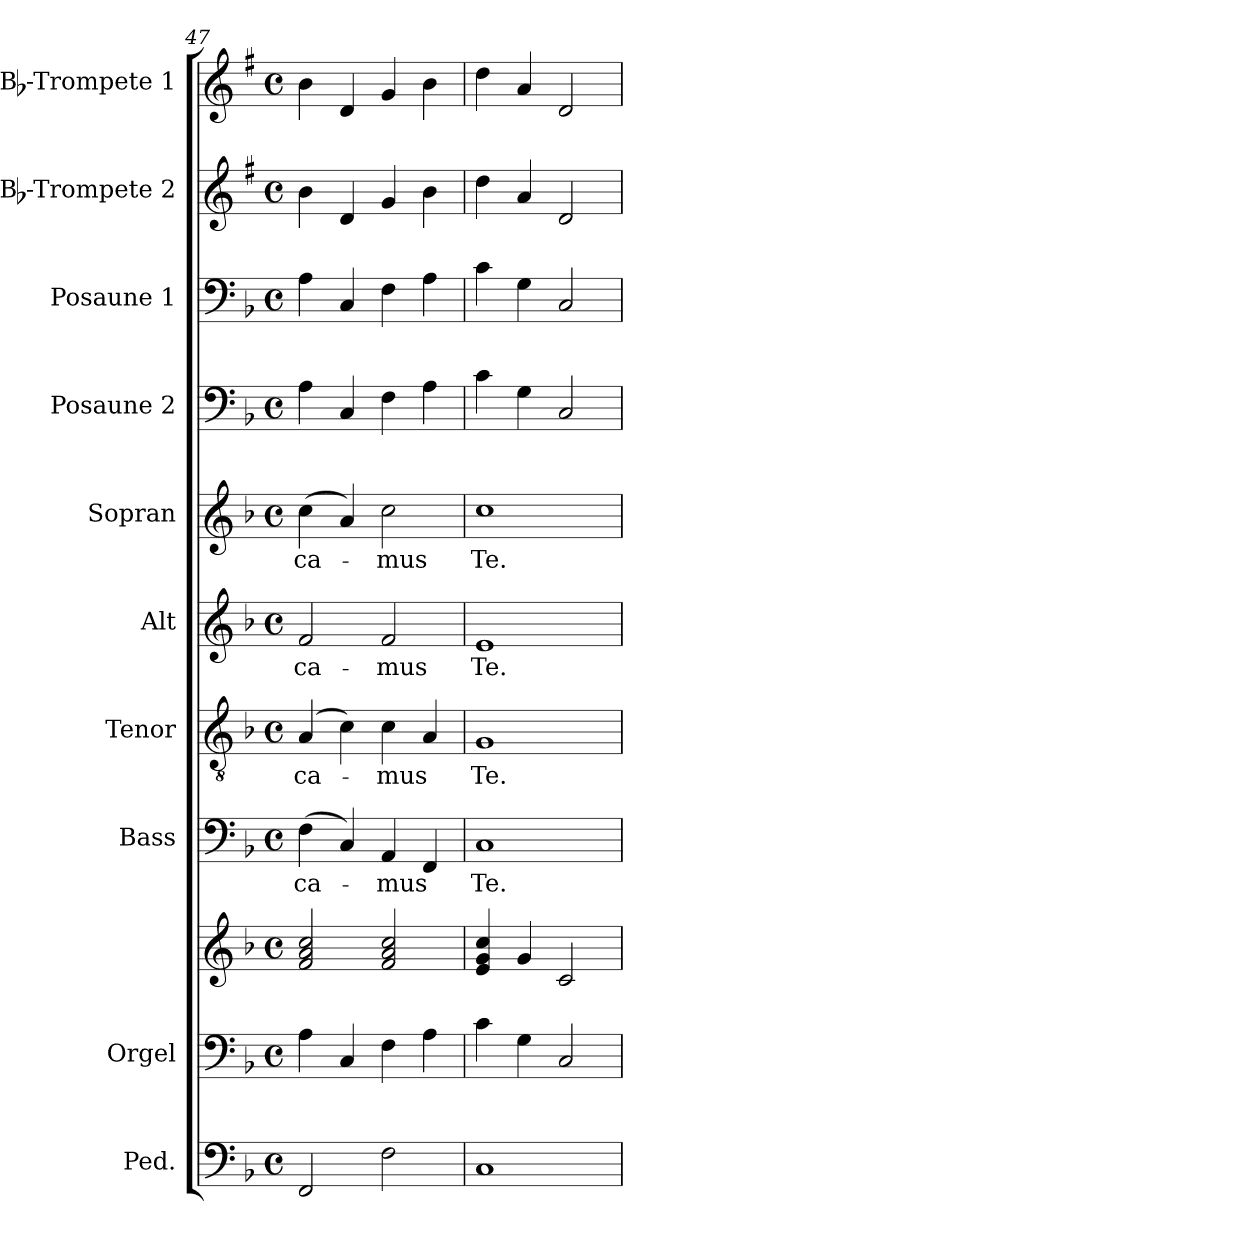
**kern	**kern	**kern	**kern	**text	**kern	**text	**kern	**text	**kern	**text	**kern	**kern	**kern	**kern
*part10	*part9	*part9	*part8	*part8	*part7	*part7	*part6	*part6	*part5	*part5	*part4	*part3	*part2	*part1
*staff11	*staff10	*staff9	*staff8	*staff8	*staff7	*staff7	*staff6	*staff6	*staff5	*staff5	*staff4	*staff3	*staff2	*staff1
*I"Ped.	*I"Orgel	*	*I"Bass	*	*I"Tenor	*	*I"Alt	*	*I"Sopran	*	*I"Posaune 2	*I"Posaune 1	*I"Bb-Trompete 2	*I"Bb-Trompete 1
*	*I'Org.	*	*I'B.	*	*I'T.	*	*I'A.	*	*I'S.	*	*I'Pos. 2	*I'Pos. 1	*I'Bb Trp. 2	*I'Bb Trp. 1
*clefF4	*clefF4	*clefG2	*clefF4	*	*clefGv2	*	*clefG2	*	*clefG2	*	*clefF4	*clefF4	*clefG2	*clefG2
*ITrd7c12	*	*	*	*	*	*	*	*	*	*	*	*	*ITrd1c2	*ITrd1c2
*k[b-]	*k[b-]	*k[b-]	*k[b-]	*	*k[b-]	*	*k[b-]	*	*k[b-]	*	*k[b-]	*k[b-]	*k[b-]	*k[b-]
*F:	*F:	*F:	*F:	*	*F:	*	*F:	*	*F:	*	*F:	*F:	*F:	*F:
*M4/4	*M4/4	*M4/4	*M4/4	*	*M4/4	*	*M4/4	*	*M4/4	*	*M4/4	*M4/4	*M4/4	*M4/4
*met(c)	*met(c)	*met(c)	*met(c)	*	*met(c)	*	*met(c)	*	*met(c)	*	*met(c)	*met(c)	*met(c)	*met(c)
=47	=47	=47	=47	=47	=47	=47	=47	=47	=47	=47	=47	=47	=47	=47
!	!	!	!	!LO:LY:b	!	!LO:LY:b	!	!LO:LY:b	!	!LO:LY:b	!	!	!	!
2FFF/	4A\	2f/ 2a/ 2cc/	(>4F\	-ca-	(4A/	-ca-	2f/	-ca-	(>4cc\	-ca-	4A\	4A\	4a\	4a\
.	4C/	.	4C/)	.	4c\)	.	.	.	4a/)	.	4C/	4C/	4c/	4c/
!	!	!	!	!LO:LY:b	!	!LO:LY:b	!	!LO:LY:b	!	!LO:LY:b	!	!	!	!
2FF\	4F\	2f/ 2a/ 2cc/	4AA/	-mus	4c\	-mus	2f/	-mus	2cc\	-mus	4F\	4F\	4f/	4f/
.	4A\	.	4FF/	.	4A/	.	.	.	.	.	4A\	4A\	4a\	4a\
=48	=48	=48	=48	=48	=48	=48	=48	=48	=48	=48	=48	=48	=48	=48
!	!	!	!	!LO:LY:b	!	!LO:LY:b	!	!LO:LY:b	!	!LO:LY:b	!	!	!	!
1CC	4c\	4e/ 4g/ 4cc/	1C	Te.	1G	Te.	1e	Te.	1cc	Te.	4c\	4c\	4cc\	4cc\
.	4G\	4g/	.	.	.	.	.	.	.	.	4G\	4G\	4g/	4g/
.	2C/	2c/	.	.	.	.	.	.	.	.	2C/	2C/	2c/	2c/
=	=	=	=	=	=	=	=	=	=	=	=	=	=	=
*-	*-	*-	*-	*-	*-	*-	*-	*-	*-	*-	*-	*-	*-	*-
